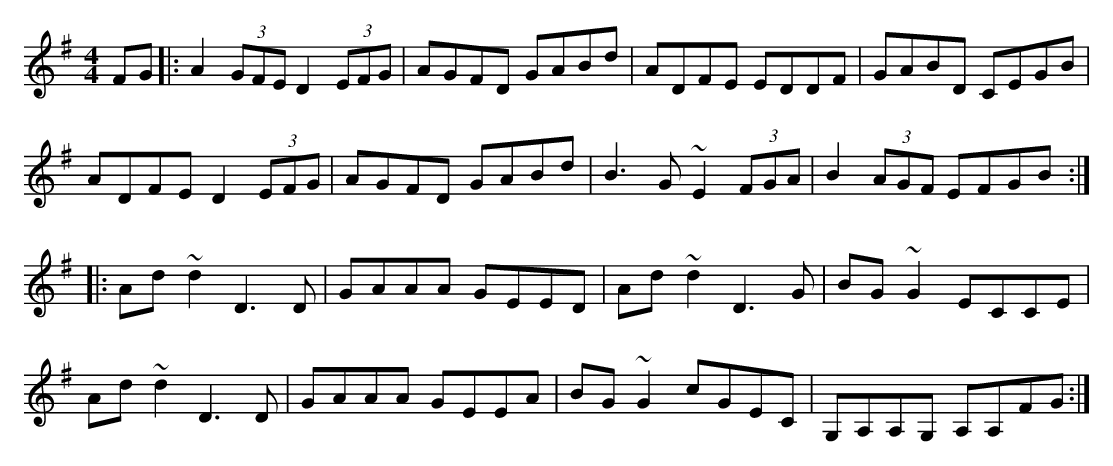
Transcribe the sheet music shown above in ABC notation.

X:1
M:4/4
K:Dmix
FG|:A2 (3GFE D2 (3EFG|AGFD GABd|ADFE EDDF|GABD CEGB|
ADFE D2 (3EFG|AGFD GABd|B3G ~E2 (3FGA|B2 (3AGF EFGB:|
|:Ad ~d2 D3D|GAAA GEED|Ad ~d2 D3G|BG ~G2 ECCE|
Ad ~d2 D3D|GAAA GEEA|BG ~G2 cGEC|G,A,A,G, A,A,FG:|
